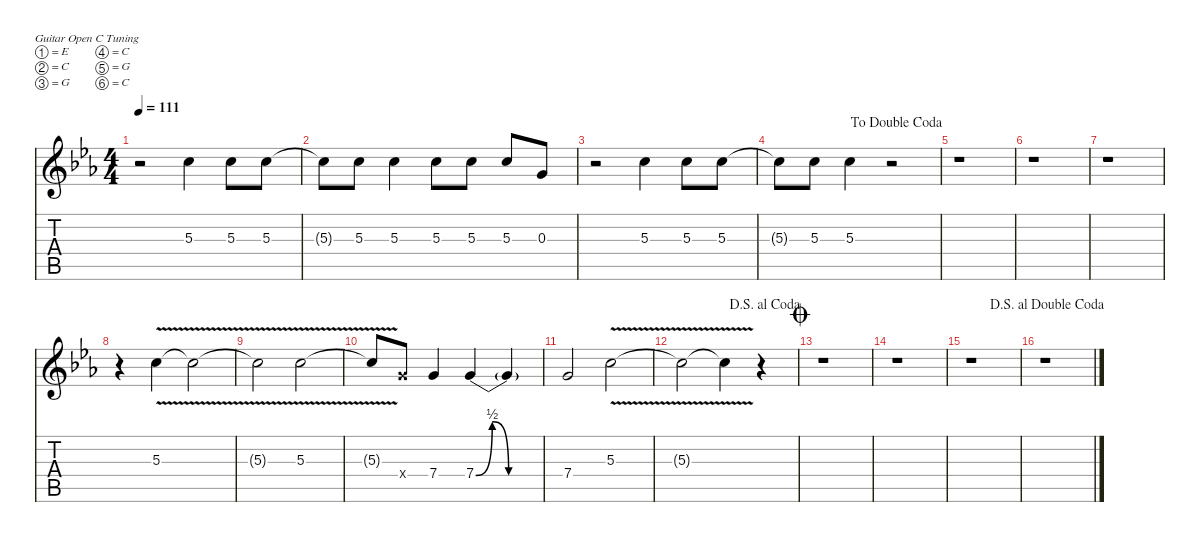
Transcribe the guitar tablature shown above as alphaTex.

\defaultSystemsLayout 4
\hideDynamics
\bracketExtendMode nobrackets
\singleTrackTrackNamePolicy hidden
\multiTrackTrackNamePolicy hidden
\firstSystemTrackNameMode fullname
\firstSystemTrackNameOrientation horizontal
\otherSystemsTrackNameOrientation horizontal
\track ("Of" "dist.guit.") {instrument distortionguitar}
\staff {score tabs}
\tuning (E4 C4 G3 C3 G2 C2)
\ts (4 4)
\tempo 111
\clef g2
\ks eb
r.2{dy f beam Down} 5.3{acc forcenatural}.4{beam Down} 5.3{acc forcenatural}.8{beam Down} 5.3{acc forcenatural}.8{beam Down} |
5.3{t acc forcenatural}.8{beam Down} 5.3{acc forcenatural}.8{beam Down} 5.3{acc forcenatural}.4{beam Down} 5.3{acc forcenatural}.8{beam Down} 5.3{acc forcenatural}.8{beam Down} 5.3{acc forcenatural}.8{beam Up} 0.3{acc forcenatural}.8{beam Up} |
r.2{beam Down} 5.3{acc forcenatural}.4{beam Down} 5.3{acc forcenatural}.8{beam Down} 5.3{acc forcenatural}.8{beam Down} |
\jump dadoublecoda
5.3{t acc forcenatural}.8{beam Down} 5.3{acc forcenatural}.8{beam Down} 5.3{acc forcenatural}.4{beam Down} r.2{beam Down} |
r.1{beam Down} |
r.1{beam Down} |
r.1{beam Down} |
r.4{beam Down} 5.3{v acc forcenatural}.4{beam Down} 5.3{v t acc forcenatural}.2{beam Down} |
5.3{v t acc forcenatural}.2{beam Down} 5.3{v acc forcenatural}.2{beam Down} |
5.3{v t acc forcenatural}.8{beam Up} 7.4{x acc forcenatural}.8{beam Up} 7.4{acc forcenatural}.4{beam Up} 7.4{be (bendrelease 0 0 30 2 30 2 60 0) acc forcenatural}.4{beam Up} 7.4{be (hold 0 0 60 0) t acc forcenatural}.4{beam Up} |
7.4{acc forcenatural}.2{beam Up} 5.3{v acc forcenatural}.2{beam Down} |
\jump dalsegnoalcoda
5.3{v t acc forcenatural}.2{beam Down} 5.3{v t acc forcenatural}.4{beam Down} r.4{beam Down} |
\jump coda
r.1{beam Down} |
r.1{beam Down} |
r.1{beam Down} |
\jump dalsegnoaldoublecoda
r.1{beam Down}
